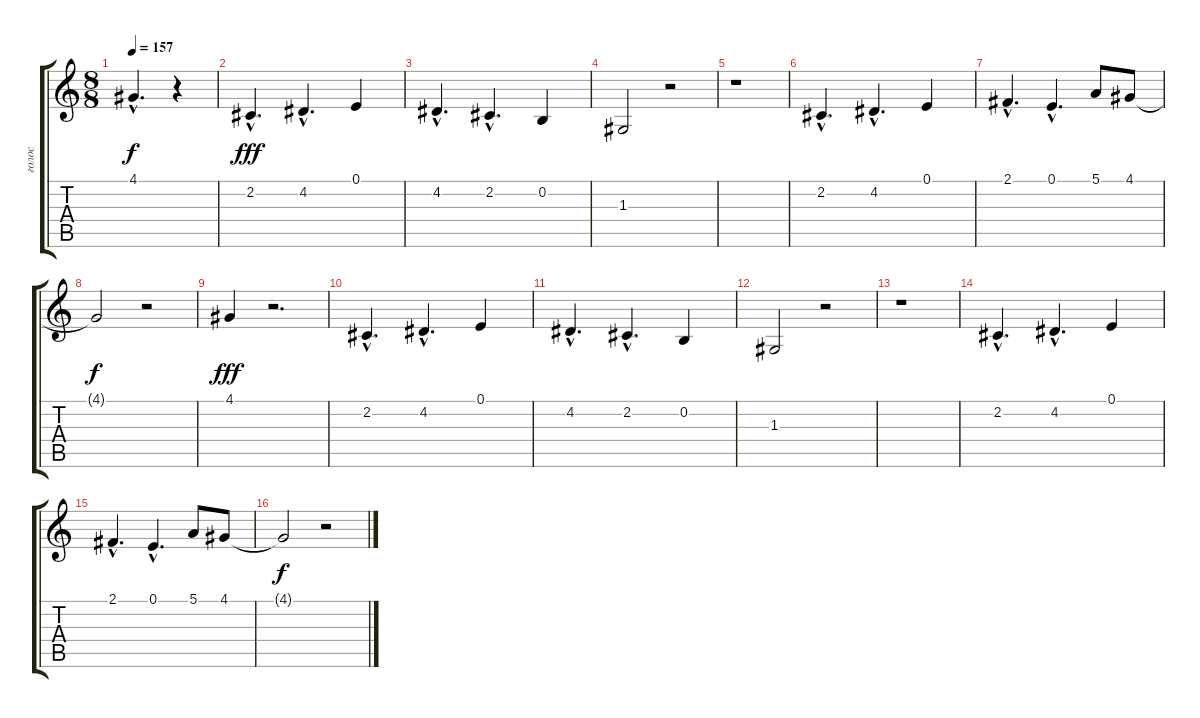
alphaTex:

\track ("голос" "голос") {instrument tenorsax}
\staff {score tabs}
\tuning (E4 B3 G3 D3 A2 E2) {hide}
\ts (8 8)
\tempo 157
\clef g2
\ks c
4.1{hac t}.4{d dy f} r.4 |
2.2{hac}.4{d dy fff} 4.2{hac}.4{d} 0.1.4 |
4.2{hac}.4{d} 2.2{hac}.4{d} 0.2.4 |
1.3.2 r.2 |
r.1 |
2.2{hac}.4{d} 4.2{hac}.4{d} 0.1.4 |
2.1{hac}.4{d} 0.1{hac}.4{d} 5.1.8 4.1.8 |
4.1{t}.2{dy f} r.2 |
4.1.4{dy fff} r.2{d} |
2.2{hac}.4{d} 4.2{hac}.4{d} 0.1.4 |
4.2{hac}.4{d} 2.2{hac}.4{d} 0.2.4 |
1.3.2 r.2 |
r.1 |
2.2{hac}.4{d} 4.2{hac}.4{d} 0.1.4 |
2.1{hac}.4{d} 0.1{hac}.4{d} 5.1.8 4.1.8 |
4.1{t}.2{dy f} r.2
